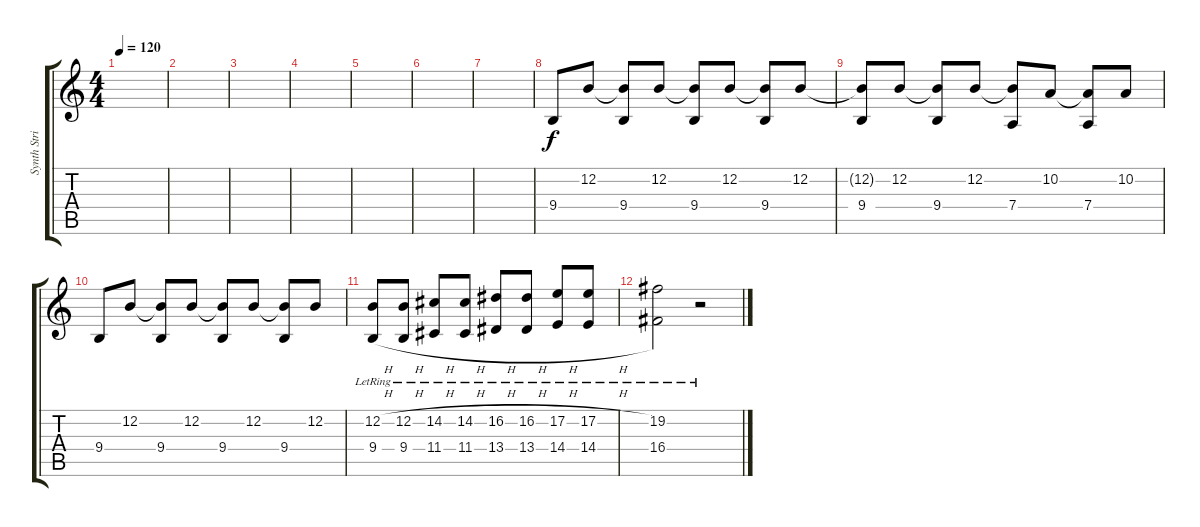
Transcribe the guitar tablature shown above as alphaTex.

\track ("Synth Strings" "Synth Stri") {instrument synthstrings2}
\staff {score tabs}
\tuning (E4 B3 G3 D3 A2 E2) {hide}
\ts (4 4)
\tempo 120
\clef g2
\ks c
|
|
|
|
|
|
|
9.4.8 12.2.8 (12.2{t} 9.4).8 12.2.8 (12.2{t} 9.4).8 12.2.8 (12.2{t} 9.4).8 12.2.8 |
(12.2{t} 9.4).8 12.2.8 (12.2{t} 9.4).8 12.2.8 (12.2{t} 7.4).8 10.2.8 (10.2{t} 7.4).8 10.2.8 |
9.4.8 12.2.8 (12.2{t} 9.4).8 12.2.8 (12.2{t} 9.4).8 12.2.8 (12.2{t} 9.4).8 12.2.8 |
(12.2{h lr} 9.4{h lr}).8 (12.2{h lr} 9.4{h lr}).8 (14.2{h lr} 11.4{h lr}).8 (14.2{h lr} 11.4{h lr}).8 (16.2{h lr} 13.4{h lr}).8 (16.2{h lr} 13.4{h lr}).8 (17.2{h lr} 14.4{h lr}).8 (17.2{h lr} 14.4{h lr}).8 |
(19.2{lr} 16.4{lr}).2 r.2
